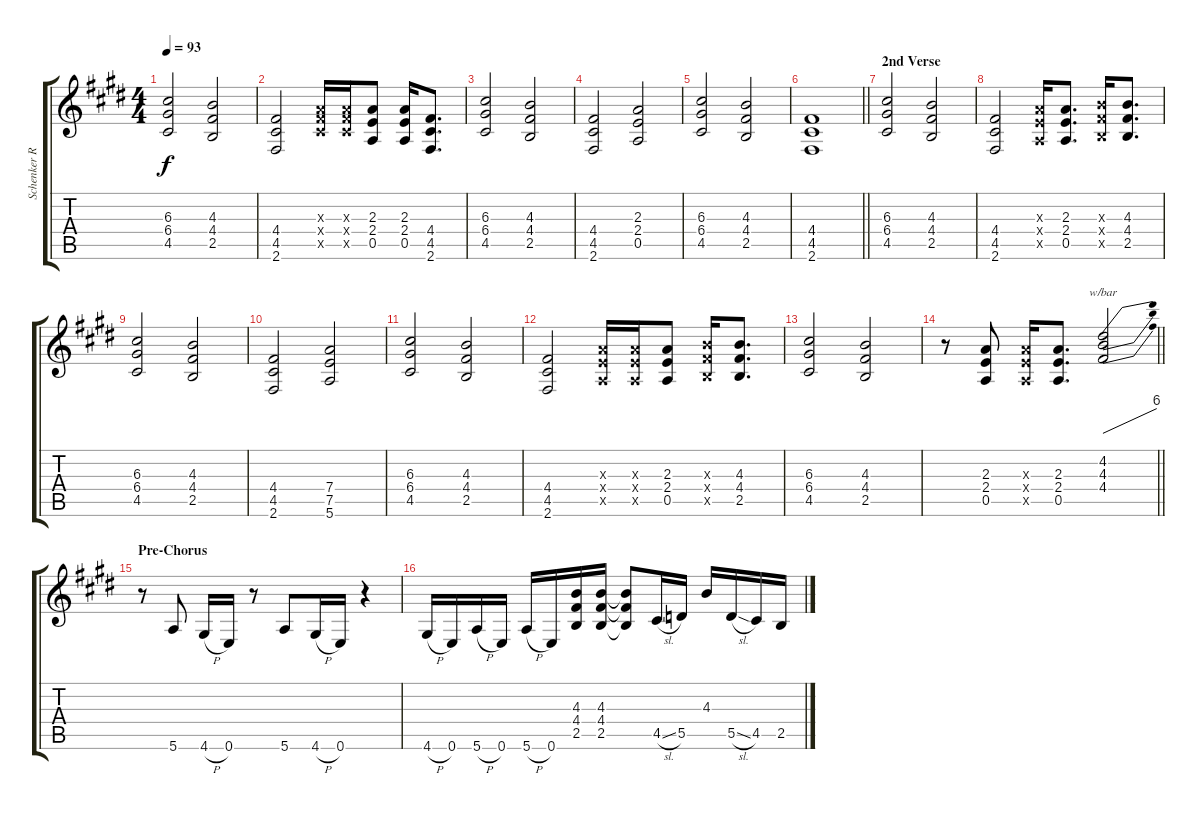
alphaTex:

\track ("Schenker RHY" "Schenker R") {instrument distortionguitar}
\staff {score tabs}
\tuning (E4 B3 G3 D3 A2 E2) {hide}
\ts (4 4)
\tempo 93
\clef g2
\ks e
(6.3 6.4 4.5).2{dy f} (4.3 4.4 2.5).2 |
(4.4 4.5 2.6).2 (2.3{x} 4.4{x} 4.5{x}).16 (2.3{x} 4.4{x} 4.5{x}).16 (2.3 2.4 0.5).8 (2.3 2.4 0.5).16 (4.4 4.5 2.6).8{d} |
(6.3 6.4 4.5).2 (4.3 4.4 2.5).2 |
(4.4 4.5 2.6).2 (2.3 2.4 0.5).2 |
(6.3 6.4 4.5).2 (4.3 4.4 2.5).2 |
\barLineRight lightlight
(4.4 4.5 2.6).1 |
\section ("" "2nd Verse")
(6.3 6.4 4.5).2 (4.3 4.4 2.5).2 |
(4.4 4.5 2.6).2 (2.3{x} 2.4{x} 0.5{x}).16 (2.3 2.4 0.5).8{d} (4.3{x} 4.4{x} 2.5{x}).16 (4.3 4.4 2.5).8{d} |
(6.3 6.4 4.5).2 (4.3 4.4 2.5).2 |
(4.4 4.5 2.6).2 (7.4 7.5 5.6).2 |
(6.3 6.4 4.5).2 (4.3 4.4 2.5).2 |
(4.4 4.5 2.6).2 (2.3{x} 2.4{x} 0.5{x}).16 (2.3{x} 2.4{x} 0.5{x}).16 (2.3 2.4 0.5).8 (4.3{x} 4.4{x} 2.5{x}).16 (4.3 4.4 2.5).8{d} |
(6.3 6.4 4.5).2 (4.3 4.4 2.5).2 |
\barLineRight lightlight
r.8 (2.3 2.4 0.5).8 (2.3{x} 2.4{x} 0.5{x}).16 (2.3 2.4 0.5).8{d} (4.2 4.3 4.4).2{tbe (dive default 0 0 60 24)} |
\section ("" "Pre-Chorus")
r.8 5.6.8 4.6{h}.16 0.6.16 r.8 5.6.8 4.6{h}.16 0.6.16 r.4 |
4.6{h}.16 0.6.16 5.6{h}.16 0.6.16 5.6{h}.16 0.6.16 (4.3 4.4 2.5).16 (4.3 4.4 2.5).16 (4.3{t} 4.4{t} 2.5{t}).8 4.5{sl}.16 5.5.16 4.3.16 5.5{sl}.16 4.5.16 2.5.16
